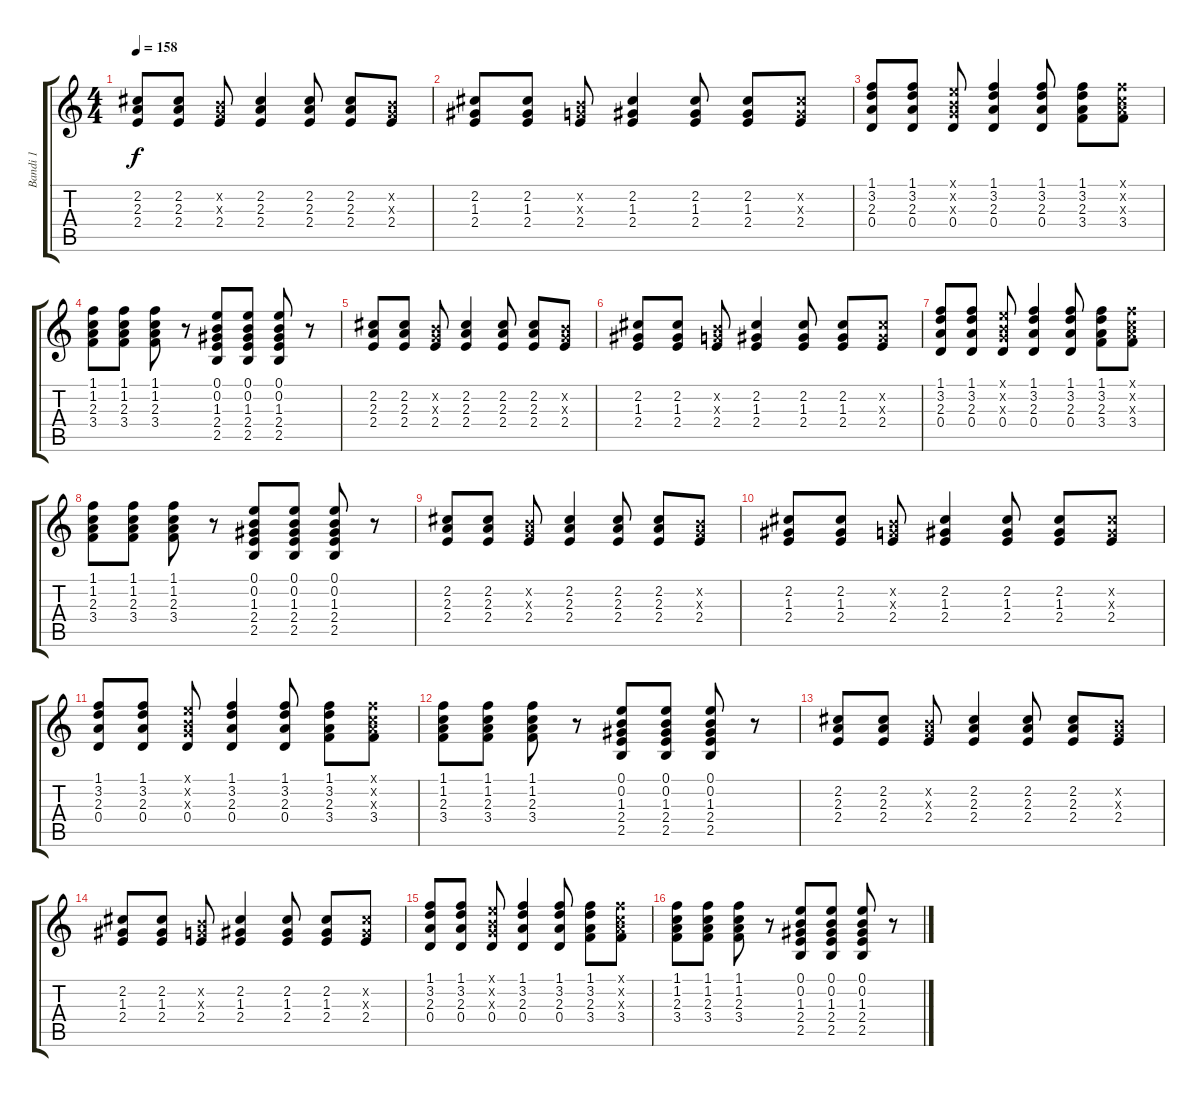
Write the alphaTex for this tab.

\track ("Bandi 1" "Bandi 1") {instrument electricguitarclean}
\staff {score tabs}
\tuning (E4 B3 G3 D3 A2 E2) {hide}
\ts (4 4)
\tempo 158
\clef g2
\ks c
(2.2 2.3 2.4).8{dy f} (2.2 2.3 2.4).8 (0.2{x} 0.3{x} 2.4).8 (2.2 2.3 2.4).4 (2.2 2.3 2.4).8 (2.2 2.3 2.4).8 (0.2{x} 0.3{x} 2.4).8 |
(2.2 1.3 2.4).8 (2.2 1.3 2.4).8 (0.2{x} 0.3{x} 2.4).8 (2.2 1.3 2.4).4 (2.2 1.3 2.4).8 (2.2 1.3 2.4).8 (2.2{x} 1.3{x} 2.4).8 |
(1.1 3.2 2.3 0.4).8 (1.1 3.2 2.3 0.4).8 (0.1{x} 0.2{x} 0.3{x} 0.4).8 (1.1 3.2 2.3 0.4).4 (1.1 3.2 2.3 0.4).8 (1.1 3.2 2.3 3.4).8 (1.1{x} 1.2{x} 2.3{x} 3.4).8 |
(1.1 1.2 2.3 3.4).8 (1.1 1.2 2.3 3.4).8 (1.1 1.2 2.3 3.4).8 r.8 (0.1 0.2 1.3 2.4 2.5).8 (0.1 0.2 1.3 2.4 2.5).8 (0.1 0.2 1.3 2.4 2.5).8 r.8 |
(2.2 2.3 2.4).8 (2.2 2.3 2.4).8 (0.2{x} 0.3{x} 2.4).8 (2.2 2.3 2.4).4 (2.2 2.3 2.4).8 (2.2 2.3 2.4).8 (0.2{x} 0.3{x} 2.4).8 |
(2.2 1.3 2.4).8 (2.2 1.3 2.4).8 (0.2{x} 0.3{x} 2.4).8 (2.2 1.3 2.4).4 (2.2 1.3 2.4).8 (2.2 1.3 2.4).8 (2.2{x} 1.3{x} 2.4).8 |
(1.1 3.2 2.3 0.4).8 (1.1 3.2 2.3 0.4).8 (0.1{x} 0.2{x} 0.3{x} 0.4).8 (1.1 3.2 2.3 0.4).4 (1.1 3.2 2.3 0.4).8 (1.1 3.2 2.3 3.4).8 (1.1{x} 1.2{x} 2.3{x} 3.4).8 |
(1.1 1.2 2.3 3.4).8 (1.1 1.2 2.3 3.4).8 (1.1 1.2 2.3 3.4).8 r.8 (0.1 0.2 1.3 2.4 2.5).8 (0.1 0.2 1.3 2.4 2.5).8 (0.1 0.2 1.3 2.4 2.5).8 r.8 |
(2.2 2.3 2.4).8 (2.2 2.3 2.4).8 (0.2{x} 0.3{x} 2.4).8 (2.2 2.3 2.4).4 (2.2 2.3 2.4).8 (2.2 2.3 2.4).8 (0.2{x} 0.3{x} 2.4).8 |
(2.2 1.3 2.4).8 (2.2 1.3 2.4).8 (0.2{x} 0.3{x} 2.4).8 (2.2 1.3 2.4).4 (2.2 1.3 2.4).8 (2.2 1.3 2.4).8 (2.2{x} 1.3{x} 2.4).8 |
(1.1 3.2 2.3 0.4).8 (1.1 3.2 2.3 0.4).8 (0.1{x} 0.2{x} 0.3{x} 0.4).8 (1.1 3.2 2.3 0.4).4 (1.1 3.2 2.3 0.4).8 (1.1 3.2 2.3 3.4).8 (1.1{x} 1.2{x} 2.3{x} 3.4).8 |
(1.1 1.2 2.3 3.4).8 (1.1 1.2 2.3 3.4).8 (1.1 1.2 2.3 3.4).8 r.8 (0.1 0.2 1.3 2.4 2.5).8 (0.1 0.2 1.3 2.4 2.5).8 (0.1 0.2 1.3 2.4 2.5).8 r.8 |
(2.2 2.3 2.4).8 (2.2 2.3 2.4).8 (0.2{x} 0.3{x} 2.4).8 (2.2 2.3 2.4).4 (2.2 2.3 2.4).8 (2.2 2.3 2.4).8 (0.2{x} 0.3{x} 2.4).8 |
(2.2 1.3 2.4).8 (2.2 1.3 2.4).8 (0.2{x} 0.3{x} 2.4).8 (2.2 1.3 2.4).4 (2.2 1.3 2.4).8 (2.2 1.3 2.4).8 (2.2{x} 1.3{x} 2.4).8 |
(1.1 3.2 2.3 0.4).8 (1.1 3.2 2.3 0.4).8 (0.1{x} 0.2{x} 0.3{x} 0.4).8 (1.1 3.2 2.3 0.4).4 (1.1 3.2 2.3 0.4).8 (1.1 3.2 2.3 3.4).8 (1.1{x} 1.2{x} 2.3{x} 3.4).8 |
(1.1 1.2 2.3 3.4).8 (1.1 1.2 2.3 3.4).8 (1.1 1.2 2.3 3.4).8 r.8 (0.1 0.2 1.3 2.4 2.5).8 (0.1 0.2 1.3 2.4 2.5).8 (0.1 0.2 1.3 2.4 2.5).8 r.8
